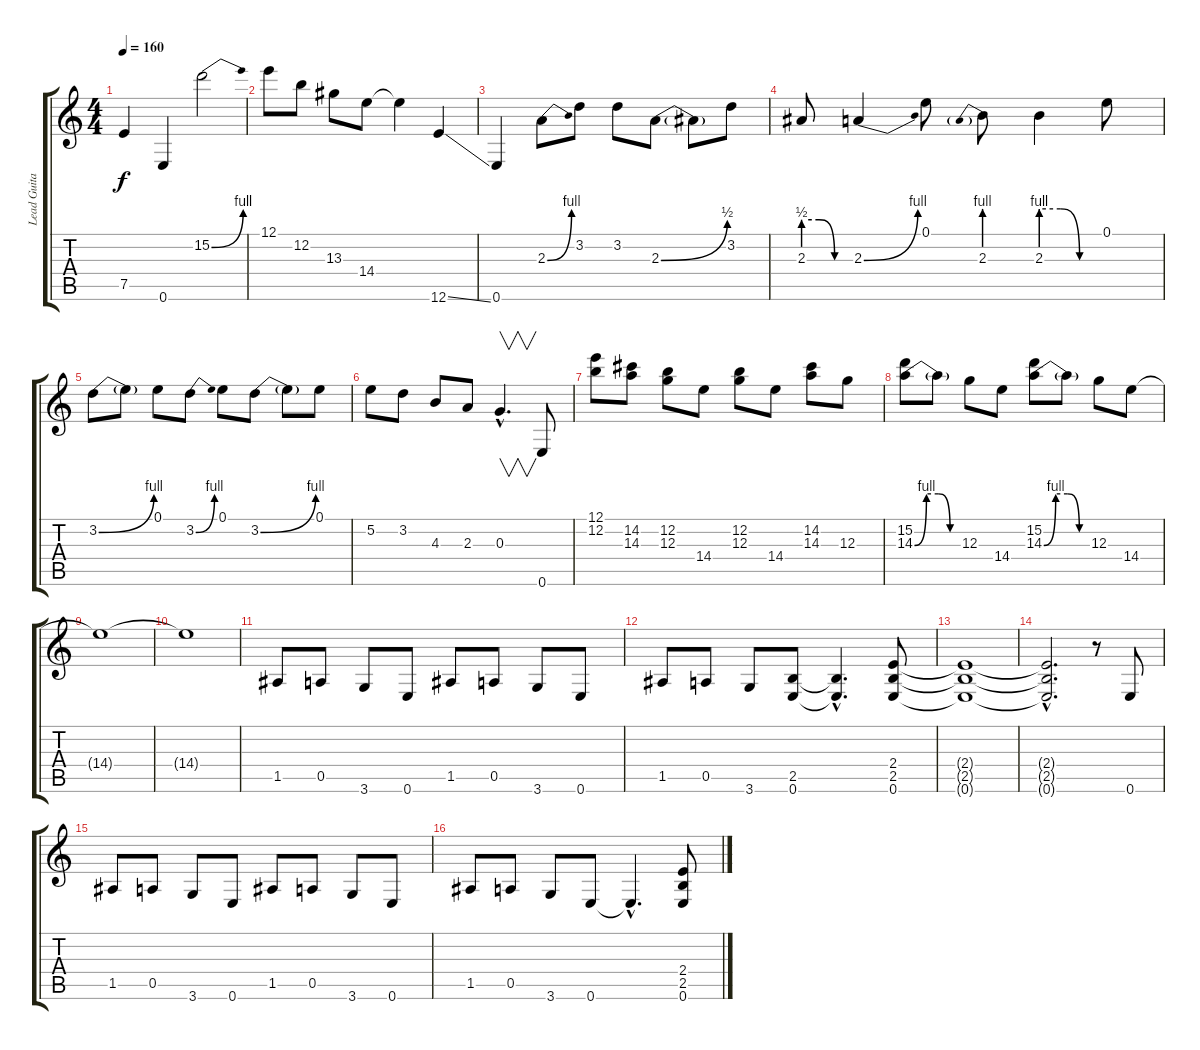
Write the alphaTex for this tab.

\track ("Lead Guitar" "Lead Guita") {instrument overdrivenguitar}
\staff {score tabs}
\tuning (E4 B3 G3 D3 A2 E2) {hide}
\ts (4 4)
\tempo 160
\clef g2
\ks c
7.5.4{dy f} 0.6.4 15.2{be (bend 0 0 60 4)}.2 |
12.1.8 12.2.8 13.3.8 14.4.8 14.4{t}.4 12.6{ss}.4 |
0.6.4 2.3{be (bend 0 0 60 4)}.8 3.2.8 3.2.8 2.3{be (bend 0 0 60 2)}.8 2.3{t}.8 3.2.8 |
2.3{be (custom 0 2 20 2 40 0 60 0)}.8 2.3{be (bend 0 0 60 4)}.4 0.1.8 2.3{be (prebend 0 4 60 4)}.8 2.3{be (custom 0 4 20 4 40 0 60 0)}.4 0.1.8 |
3.2{be (bend 0 0 60 4)}.8 3.2{t}.8 0.1.8 3.2{be (bend 0 0 60 4)}.8 0.1.8 3.2{be (bend 0 0 60 4)}.8 3.2{t}.8 0.1.8 |
5.2.8 3.2.8 4.3.8 2.3.8 0.3{hac}.4{v d} 0.6.8 |
(12.1 12.2).8 (14.2 14.3).8 (12.2 12.3).8 14.4.8 (12.2 12.3).8 14.4.8 (14.2 14.3).8 12.3.8 |
(15.2 14.3{be (custom 0 0 15 4 30 4 45 0 60 0)}).8 14.3{t}.8 12.3.8 14.4.8 (15.2 14.3{be (custom 0 0 15 4 30 4 45 0 60 0)}).8 14.3{t}.8 12.3.8 14.4.8 |
14.4{t}.1 |
14.4{t}.1 |
1.5.8 0.5.8 3.6.8 0.6.8 1.5.8 0.5.8 3.6.8 0.6.8 |
1.5.8 0.5.8 3.6.8 (2.5 0.6).8 (2.5{hac t} 0.6{hac t}).4{d} (2.4 2.5 0.6).8 |
(2.4{t} 2.5{t} 0.6{t}).1 |
(2.4{hac t} 2.5{hac t} 0.6{hac t}).2{d} r.8 0.6.8 |
1.5.8 0.5.8 3.6.8 0.6.8 1.5.8 0.5.8 3.6.8 0.6.8 |
1.5.8 0.5.8 3.6.8 0.6.8 0.6{hac t}.4{d} (2.4 2.5 0.6).8
